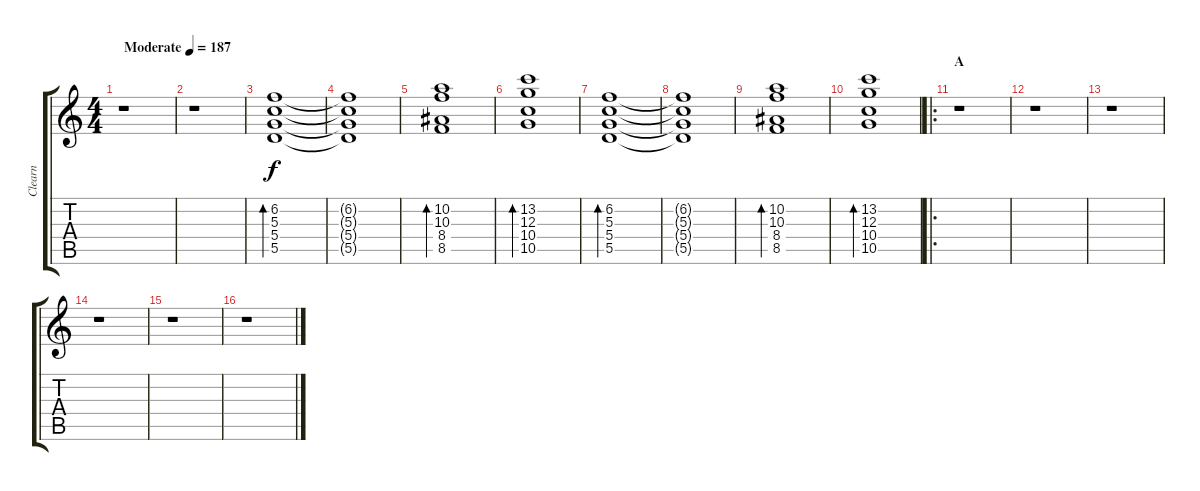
\track ("Clearn" "Clearn") {instrument electricguitarclean}
\staff {score tabs}
\tuning (E4 B3 G3 D3 A2 E2) {hide}
\ts (4 4)
\tempo (187 "Moderate")
\clef g2
\ks c
r.1{dy f instrument electricguitarclean} |
r.1 |
(6.2 5.3 5.4 5.5).1{bd 120} |
(6.2{t} 5.3{t} 5.4{t} 5.5{t}).1 |
(10.2 10.3 8.4 8.5).1{bd 120} |
(13.2 12.3 10.4 10.5).1{bd 120} |
(6.2 5.3 5.4 5.5).1{bd 120} |
(6.2{t} 5.3{t} 5.4{t} 5.5{t}).1 |
(10.2 10.3 8.4 8.5).1{bd 120} |
(13.2 12.3 10.4 10.5).1{bd 120} |
\ro
\section ("" "A")
r.1 |
r.1 |
r.1 |
r.1 |
r.1 |
r.1
